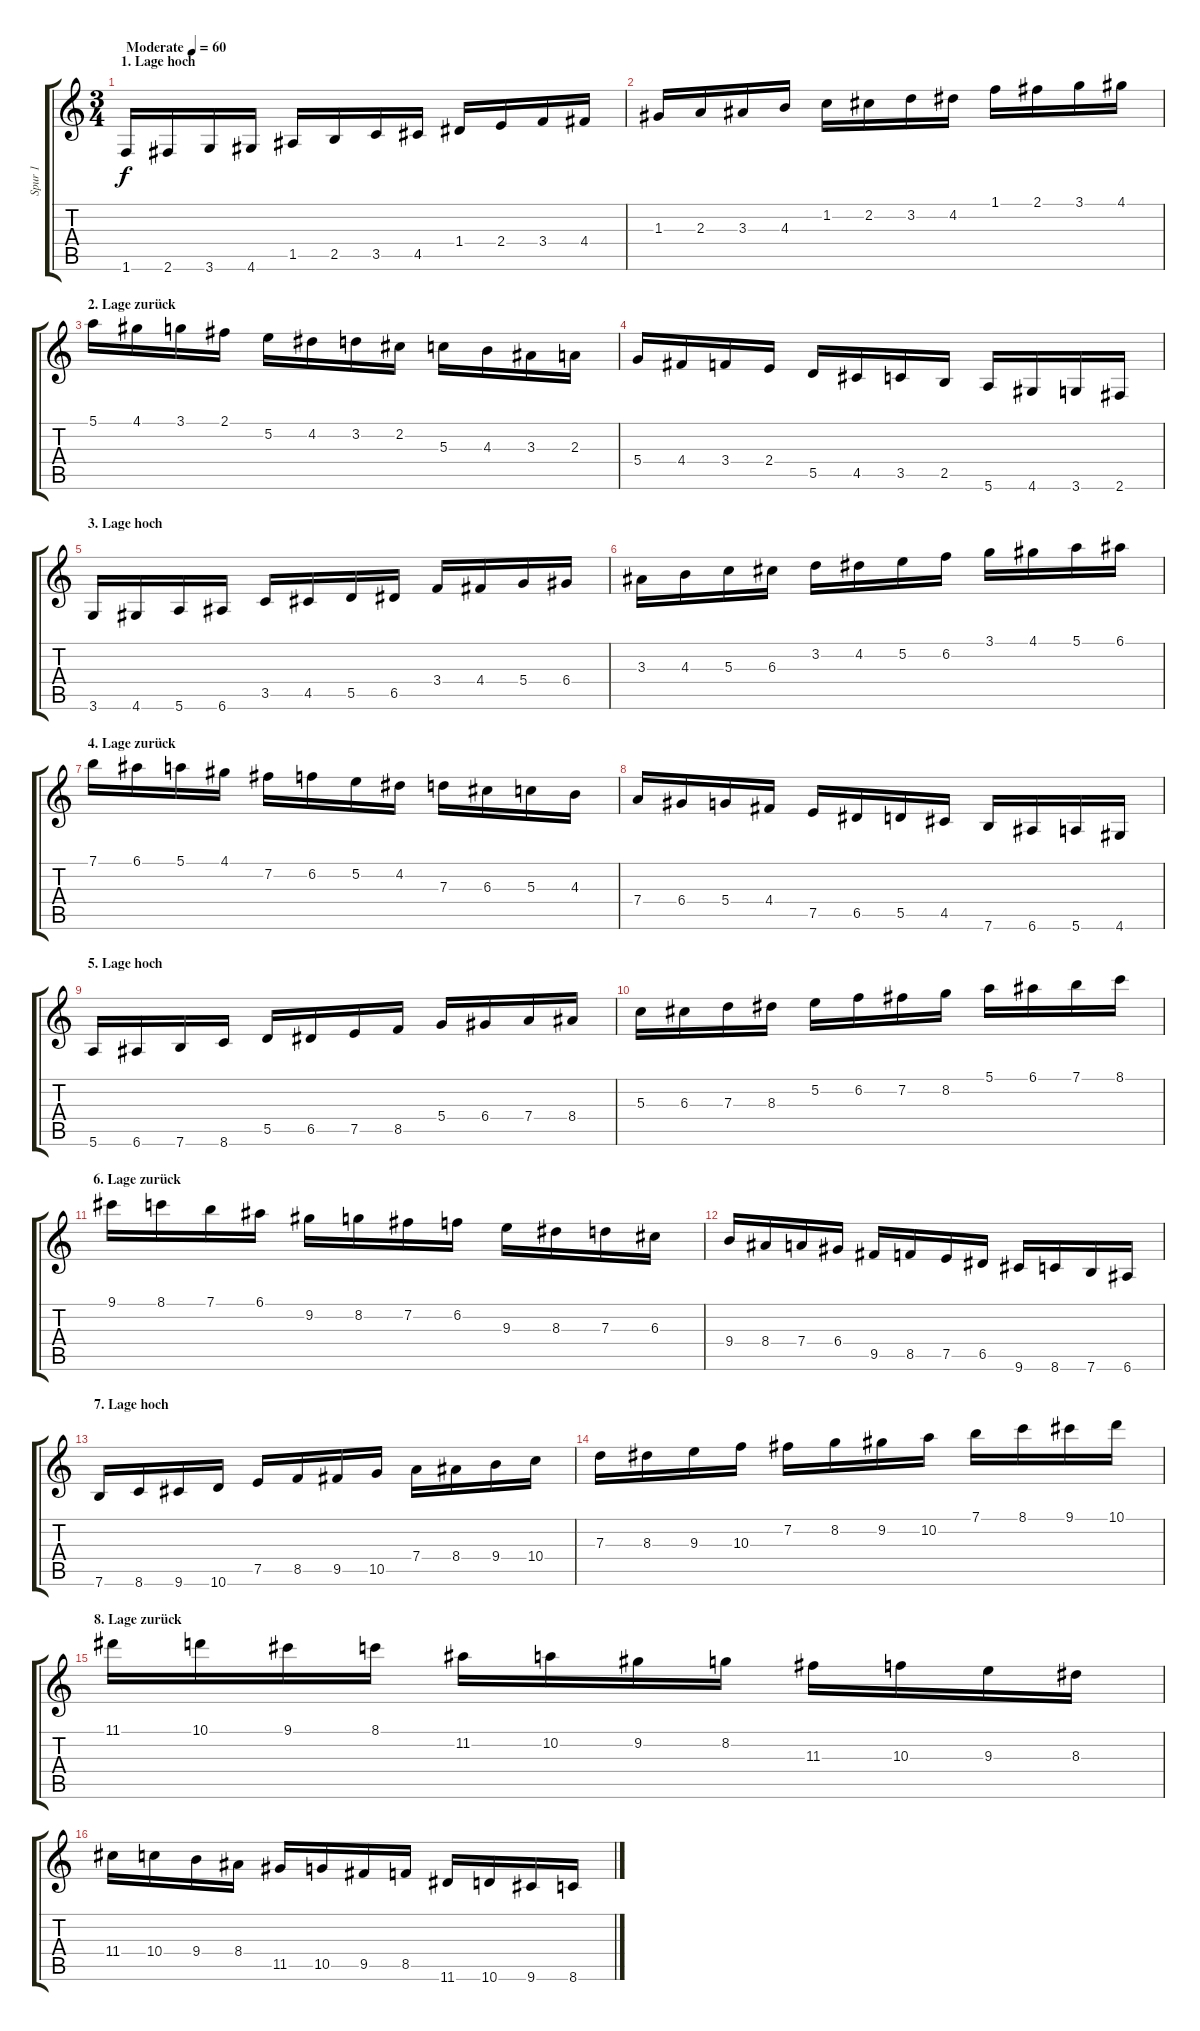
\track ("Spur 1" "Spur 1") {instrument acousticguitarsteel}
\staff {score tabs}
\tuning (E4 B3 G3 D3 A2 E2) {hide}
\ts (3 4)
\section ("" "1. Lage hoch")
\tempo (60 "Moderate")
\clef g2
\ks c
1.6.16{dy f instrument acousticguitarsteel} 2.6.16 3.6.16 4.6.16 1.5.16 2.5.16 3.5.16 4.5.16 1.4.16 2.4.16 3.4.16 4.4.16 |
1.3.16 2.3.16 3.3.16 4.3.16 1.2.16 2.2.16 3.2.16 4.2.16 1.1.16 2.1.16 3.1.16 4.1.16 |
\section ("" "2. Lage zurück")
5.1.16 4.1.16 3.1.16 2.1.16 5.2.16 4.2.16 3.2.16 2.2.16 5.3.16 4.3.16 3.3.16 2.3.16 |
5.4.16 4.4.16 3.4.16 2.4.16 5.5.16 4.5.16 3.5.16 2.5.16 5.6.16 4.6.16 3.6.16 2.6.16 |
\section ("" "3. Lage hoch")
3.6.16 4.6.16 5.6.16 6.6.16 3.5.16 4.5.16 5.5.16 6.5.16 3.4.16 4.4.16 5.4.16 6.4.16 |
3.3.16 4.3.16 5.3.16 6.3.16 3.2.16 4.2.16 5.2.16 6.2.16 3.1.16 4.1.16 5.1.16 6.1.16 |
\section ("" "4. Lage zurück")
7.1.16 6.1.16 5.1.16 4.1.16 7.2.16 6.2.16 5.2.16 4.2.16 7.3.16 6.3.16 5.3.16 4.3.16 |
7.4.16 6.4.16 5.4.16 4.4.16 7.5.16 6.5.16 5.5.16 4.5.16 7.6.16 6.6.16 5.6.16 4.6.16 |
\section ("" "5. Lage hoch")
5.6.16 6.6.16 7.6.16 8.6.16 5.5.16 6.5.16 7.5.16 8.5.16 5.4.16 6.4.16 7.4.16 8.4.16 |
5.3.16 6.3.16 7.3.16 8.3.16 5.2.16 6.2.16 7.2.16 8.2.16 5.1.16 6.1.16 7.1.16 8.1.16 |
\section ("" "6. Lage zurück")
9.1.16 8.1.16 7.1.16 6.1.16 9.2.16 8.2.16 7.2.16 6.2.16 9.3.16 8.3.16 7.3.16 6.3.16 |
9.4.16 8.4.16 7.4.16 6.4.16 9.5.16 8.5.16 7.5.16 6.5.16 9.6.16 8.6.16 7.6.16 6.6.16 |
\section ("" "7. Lage hoch")
7.6.16 8.6.16 9.6.16 10.6.16 7.5.16 8.5.16 9.5.16 10.5.16 7.4.16 8.4.16 9.4.16 10.4.16 |
7.3.16 8.3.16 9.3.16 10.3.16 7.2.16 8.2.16 9.2.16 10.2.16 7.1.16 8.1.16 9.1.16 10.1.16 |
\section ("" "8. Lage zurück")
11.1.16 10.1.16 9.1.16 8.1.16 11.2.16 10.2.16 9.2.16 8.2.16 11.3.16 10.3.16 9.3.16 8.3.16 |
11.4.16 10.4.16 9.4.16 8.4.16 11.5.16 10.5.16 9.5.16 8.5.16 11.6.16 10.6.16 9.6.16 8.6.16
